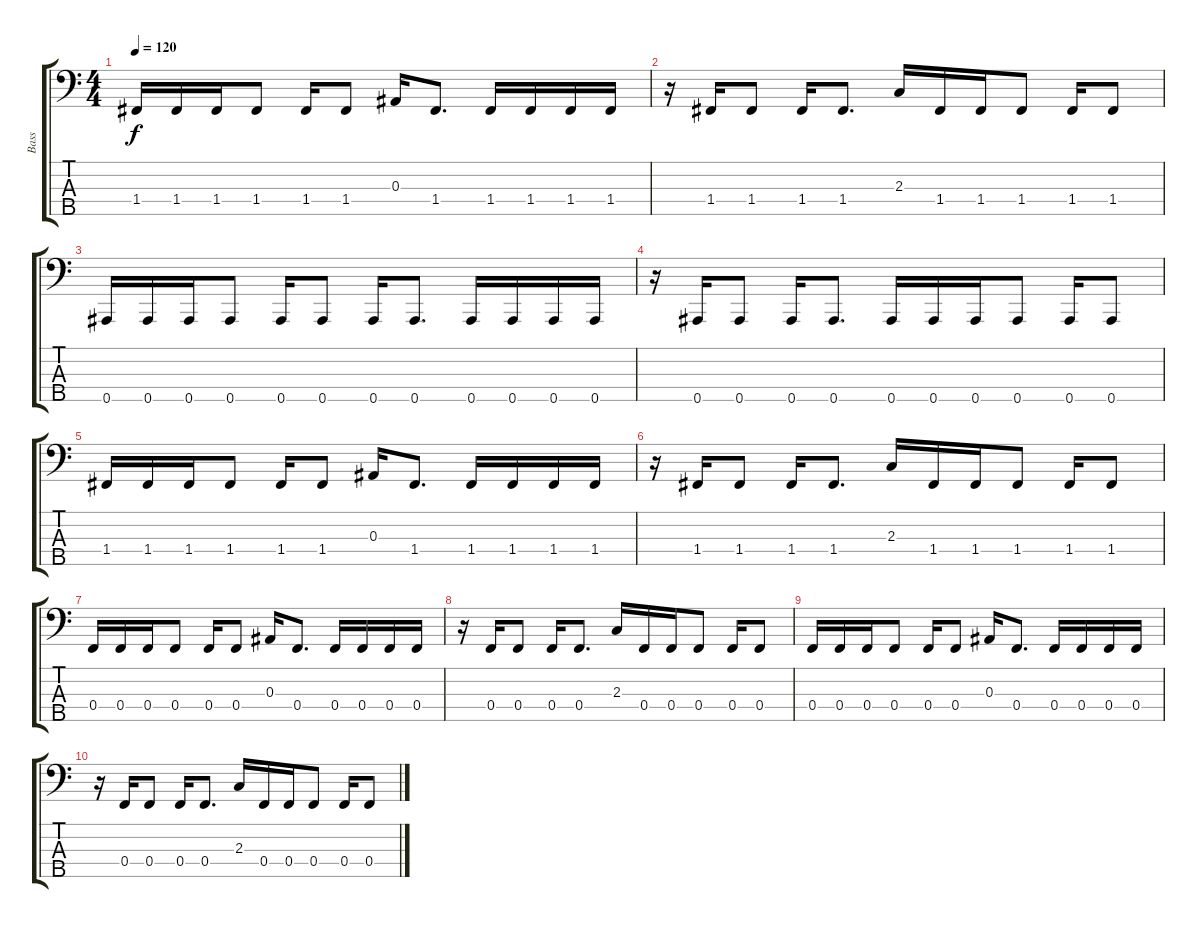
\track ("Bass" "Bass") {instrument electricbassfinger}
\staff {score tabs}
\tuning (Ab2 Eb2 Bb1 F1 Bb0) {hide}
\ts (4 4)
\tempo 120
\clef f4
\ks c
1.4.16{dy f} 1.4.16 1.4.16 1.4.8 1.4.16 1.4.8 0.3.16 1.4.8{d} 1.4.16 1.4.16 1.4.16 1.4.16 |
r.16 1.4.16 1.4.8 1.4.16 1.4.8{d} 2.3.16 1.4.16 1.4.16 1.4.8 1.4.16 1.4.8 |
0.5.16 0.5.16 0.5.16 0.5.8 0.5.16 0.5.8 0.5.16 0.5.8{d} 0.5.16 0.5.16 0.5.16 0.5.16 |
r.16 0.5.16 0.5.8 0.5.16 0.5.8{d} 0.5.16 0.5.16 0.5.16 0.5.8 0.5.16 0.5.8 |
1.4.16 1.4.16 1.4.16 1.4.8 1.4.16 1.4.8 0.3.16 1.4.8{d} 1.4.16 1.4.16 1.4.16 1.4.16 |
r.16 1.4.16 1.4.8 1.4.16 1.4.8{d} 2.3.16 1.4.16 1.4.16 1.4.8 1.4.16 1.4.8 |
0.4.16 0.4.16 0.4.16 0.4.8 0.4.16 0.4.8 0.3.16 0.4.8{d} 0.4.16 0.4.16 0.4.16 0.4.16 |
r.16 0.4.16 0.4.8 0.4.16 0.4.8{d} 2.3.16 0.4.16 0.4.16 0.4.8 0.4.16 0.4.8 |
0.4.16 0.4.16 0.4.16 0.4.8 0.4.16 0.4.8 0.3.16 0.4.8{d} 0.4.16 0.4.16 0.4.16 0.4.16 |
r.16 0.4.16 0.4.8 0.4.16 0.4.8{d} 2.3.16 0.4.16 0.4.16 0.4.8 0.4.16 0.4.8
